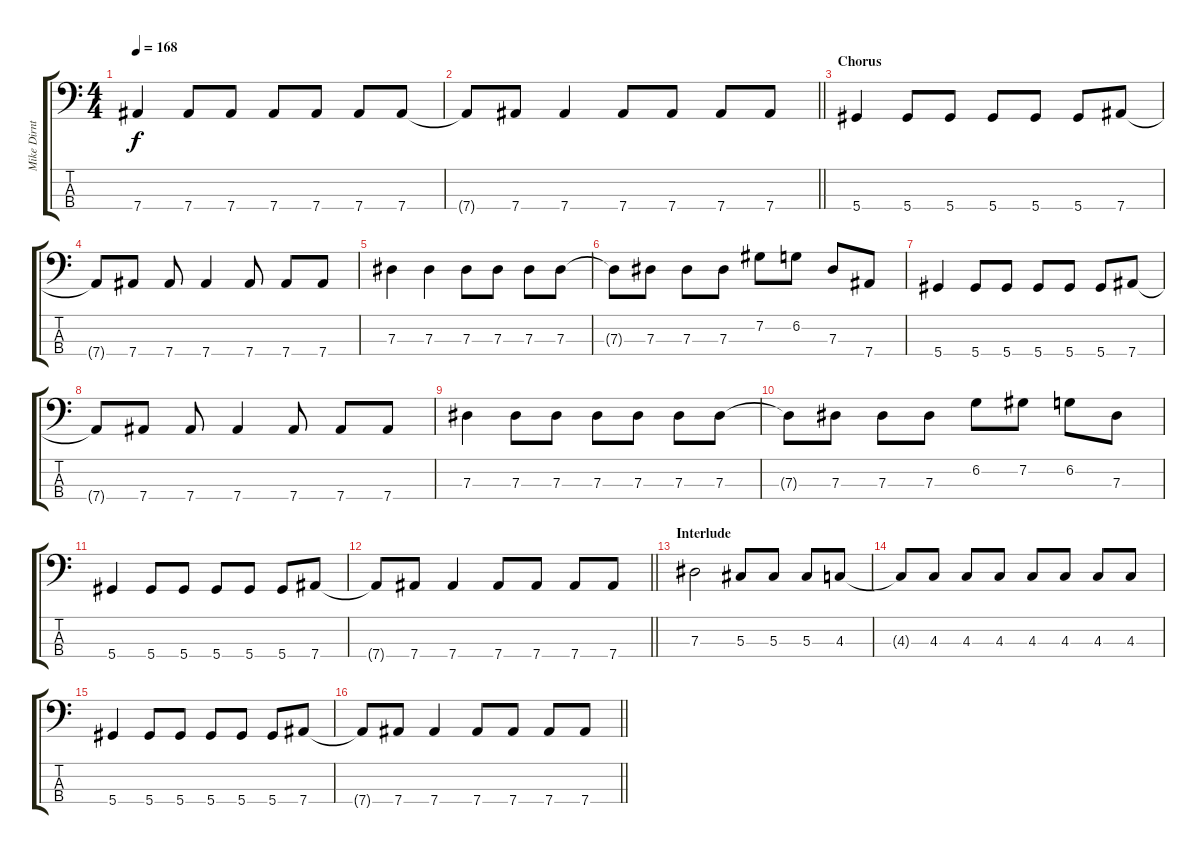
\track ("Mike Dirnt - Bass" "Mike Dirnt") {instrument electricbasspick}
\staff {score tabs}
\tuning (Gb2 Db2 Ab1 Eb1) {hide}
\ts (4 4)
\tempo 168
\clef f4
\ks c
7.4.4{dy f} 7.4.8 7.4.8 7.4.8 7.4.8 7.4.8 7.4.8 |
\barLineRight lightlight
7.4{t}.8 7.4.8 7.4.4 7.4.8 7.4.8 7.4.8 7.4.8 |
\section ("" "Chorus")
5.4.4 5.4.8 5.4.8 5.4.8 5.4.8 5.4.8 7.4.8 |
7.4{t}.8 7.4.8 7.4.8 7.4.4 7.4.8 7.4.8 7.4.8 |
7.3.4 7.3.4 7.3.8 7.3.8 7.3.8 7.3.8 |
7.3{t}.8 7.3.8 7.3.8 7.3.8 7.2.8 6.2.8 7.3.8 7.4.8 |
5.4.4 5.4.8 5.4.8 5.4.8 5.4.8 5.4.8 7.4.8 |
7.4{t}.8 7.4.8 7.4.8 7.4.4 7.4.8 7.4.8 7.4.8 |
7.3.4 7.3.8 7.3.8 7.3.8 7.3.8 7.3.8 7.3.8 |
7.3{t}.8 7.3.8 7.3.8 7.3.8 6.2.8 7.2.8 6.2.8 7.3.8 |
5.4.4 5.4.8 5.4.8 5.4.8 5.4.8 5.4.8 7.4.8 |
\barLineRight lightlight
7.4{t}.8 7.4.8 7.4.4 7.4.8 7.4.8 7.4.8 7.4.8 |
\section ("" "Interlude")
7.3.2 5.3.8 5.3.8 5.3.8 4.3.8 |
4.3{t}.8 4.3.8 4.3.8 4.3.8 4.3.8 4.3.8 4.3.8 4.3.8 |
5.4.4 5.4.8 5.4.8 5.4.8 5.4.8 5.4.8 7.4.8 |
\barLineRight lightlight
7.4{t}.8 7.4.8 7.4.4 7.4.8 7.4.8 7.4.8 7.4.8
